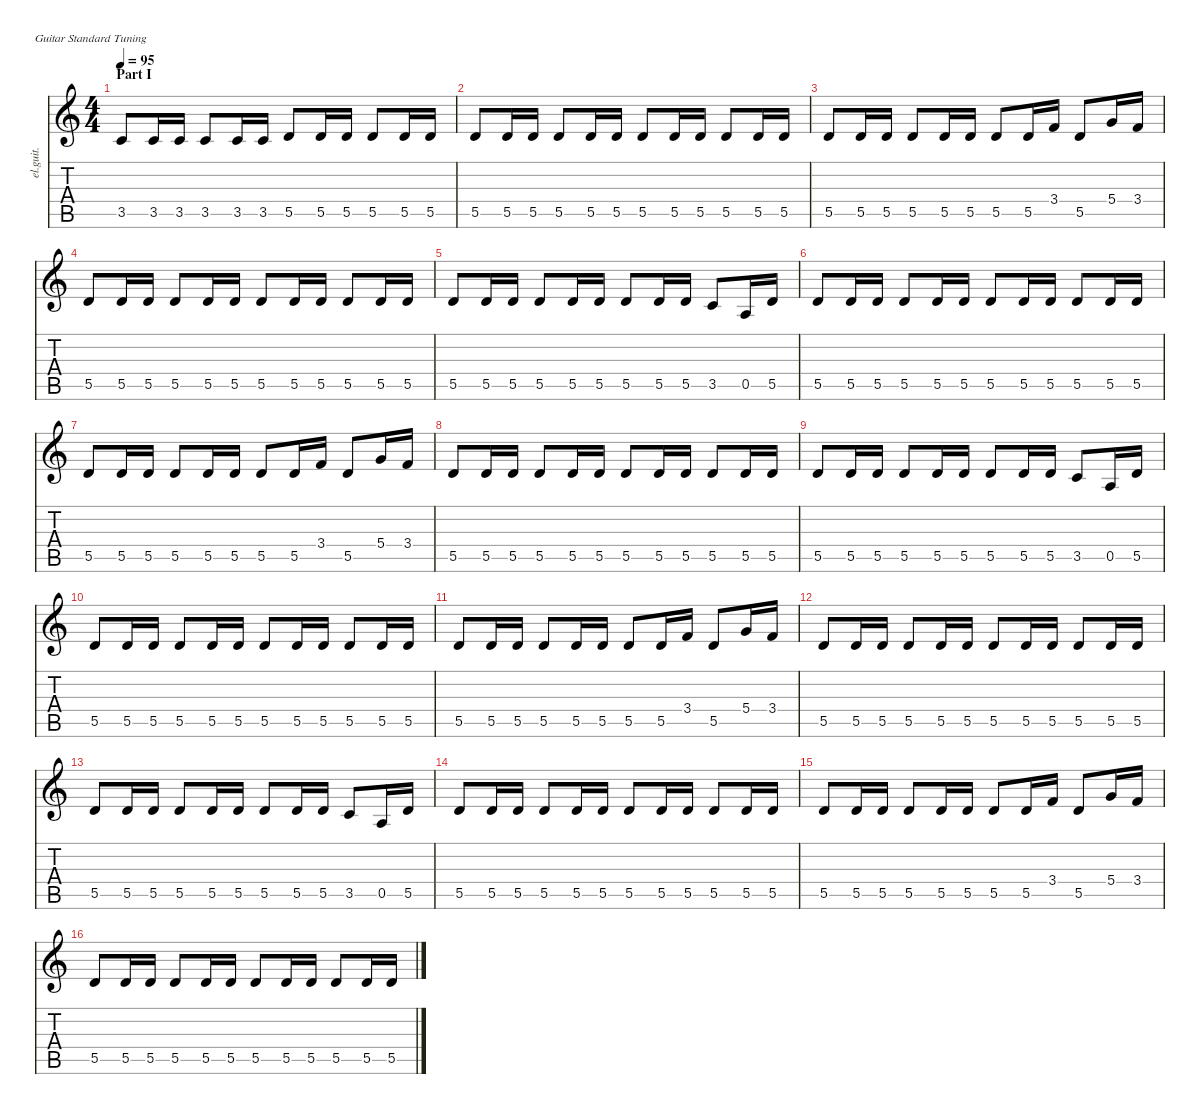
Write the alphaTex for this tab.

\defaultSystemsLayout 4
\hideDynamics
\bracketExtendMode nobrackets
\otherSystemsTrackNameOrientation horizontal
\track ("Guit I" "el.guit.") {instrument electricguitarclean}
\staff {score tabs}
\tuning (E4 B3 G3 D3 A2 E2)
\ts (4 4)
\section ("" "Part I")
\tempo 95
\clef g2
\ks c
3.5.8{dy f instrument electricguitarclean beam Up} 3.5.16{beam Up} 3.5.16{beam Up} 3.5.8{beam Up} 3.5.16{beam Up} 3.5.16{beam Up} 5.5.8{beam Up} 5.5.16{beam Up} 5.5.16{beam Up} 5.5.8{beam Up} 5.5.16{beam Up} 5.5.16{beam Up} |
5.5.8{beam Up} 5.5.16{beam Up} 5.5.16{beam Up} 5.5.8{beam Up} 5.5.16{beam Up} 5.5.16{beam Up} 5.5.8{beam Up} 5.5.16{beam Up} 5.5.16{beam Up} 5.5.8{beam Up} 5.5.16{beam Up} 5.5.16{beam Up} |
5.5.8{beam Up} 5.5.16{beam Up} 5.5.16{beam Up} 5.5.8{beam Up} 5.5.16{beam Up} 5.5.16{beam Up} 5.5.8{beam Up} 5.5.16{beam Up} 3.4.16{beam Up} 5.5.8{beam Up} 5.4.16{beam Up} 3.4.16{beam Up} |
5.5.8{beam Up} 5.5.16{beam Up} 5.5.16{beam Up} 5.5.8{beam Up} 5.5.16{beam Up} 5.5.16{beam Up} 5.5.8{beam Up} 5.5.16{beam Up} 5.5.16{beam Up} 5.5.8{beam Up} 5.5.16{beam Up} 5.5.16{beam Up} |
5.5.8{beam Up} 5.5.16{beam Up} 5.5.16{beam Up} 5.5.8{beam Up} 5.5.16{beam Up} 5.5.16{beam Up} 5.5.8{beam Up} 5.5.16{beam Up} 5.5.16{beam Up} 3.5.8{beam Up} 0.5.16{beam Up} 5.5.16{beam Up} |
5.5.8{beam Up} 5.5.16{beam Up} 5.5.16{beam Up} 5.5.8{beam Up} 5.5.16{beam Up} 5.5.16{beam Up} 5.5.8{beam Up} 5.5.16{beam Up} 5.5.16{beam Up} 5.5.8{beam Up} 5.5.16{beam Up} 5.5.16{beam Up} |
5.5.8{beam Up} 5.5.16{beam Up} 5.5.16{beam Up} 5.5.8{beam Up} 5.5.16{beam Up} 5.5.16{beam Up} 5.5.8{beam Up} 5.5.16{beam Up} 3.4.16{beam Up} 5.5.8{beam Up} 5.4.16{beam Up} 3.4.16{beam Up} |
5.5.8{beam Up} 5.5.16{beam Up} 5.5.16{beam Up} 5.5.8{beam Up} 5.5.16{beam Up} 5.5.16{beam Up} 5.5.8{beam Up} 5.5.16{beam Up} 5.5.16{beam Up} 5.5.8{beam Up} 5.5.16{beam Up} 5.5.16{beam Up} |
5.5.8{beam Up} 5.5.16{beam Up} 5.5.16{beam Up} 5.5.8{beam Up} 5.5.16{beam Up} 5.5.16{beam Up} 5.5.8{beam Up} 5.5.16{beam Up} 5.5.16{beam Up} 3.5.8{beam Up} 0.5.16{beam Up} 5.5.16{beam Up} |
5.5.8{beam Up} 5.5.16{beam Up} 5.5.16{beam Up} 5.5.8{beam Up} 5.5.16{beam Up} 5.5.16{beam Up} 5.5.8{beam Up} 5.5.16{beam Up} 5.5.16{beam Up} 5.5.8{beam Up} 5.5.16{beam Up} 5.5.16{beam Up} |
5.5.8{beam Up} 5.5.16{beam Up} 5.5.16{beam Up} 5.5.8{beam Up} 5.5.16{beam Up} 5.5.16{beam Up} 5.5.8{beam Up} 5.5.16{beam Up} 3.4.16{beam Up} 5.5.8{beam Up} 5.4.16{beam Up} 3.4.16{beam Up} |
5.5.8{beam Up} 5.5.16{beam Up} 5.5.16{beam Up} 5.5.8{beam Up} 5.5.16{beam Up} 5.5.16{beam Up} 5.5.8{beam Up} 5.5.16{beam Up} 5.5.16{beam Up} 5.5.8{beam Up} 5.5.16{beam Up} 5.5.16{beam Up} |
5.5.8{beam Up} 5.5.16{beam Up} 5.5.16{beam Up} 5.5.8{beam Up} 5.5.16{beam Up} 5.5.16{beam Up} 5.5.8{beam Up} 5.5.16{beam Up} 5.5.16{beam Up} 3.5.8{beam Up} 0.5.16{beam Up} 5.5.16{beam Up} |
5.5.8{beam Up} 5.5.16{beam Up} 5.5.16{beam Up} 5.5.8{beam Up} 5.5.16{beam Up} 5.5.16{beam Up} 5.5.8{beam Up} 5.5.16{beam Up} 5.5.16{beam Up} 5.5.8{beam Up} 5.5.16{beam Up} 5.5.16{beam Up} |
5.5.8{beam Up} 5.5.16{beam Up} 5.5.16{beam Up} 5.5.8{beam Up} 5.5.16{beam Up} 5.5.16{beam Up} 5.5.8{beam Up} 5.5.16{beam Up} 3.4.16{beam Up} 5.5.8{beam Up} 5.4.16{beam Up} 3.4.16{beam Up} |
5.5.8{beam Up} 5.5.16{beam Up} 5.5.16{beam Up} 5.5.8{beam Up} 5.5.16{beam Up} 5.5.16{beam Up} 5.5.8{beam Up} 5.5.16{beam Up} 5.5.16{beam Up} 5.5.8{beam Up} 5.5.16{beam Up} 5.5.16{beam Up}
